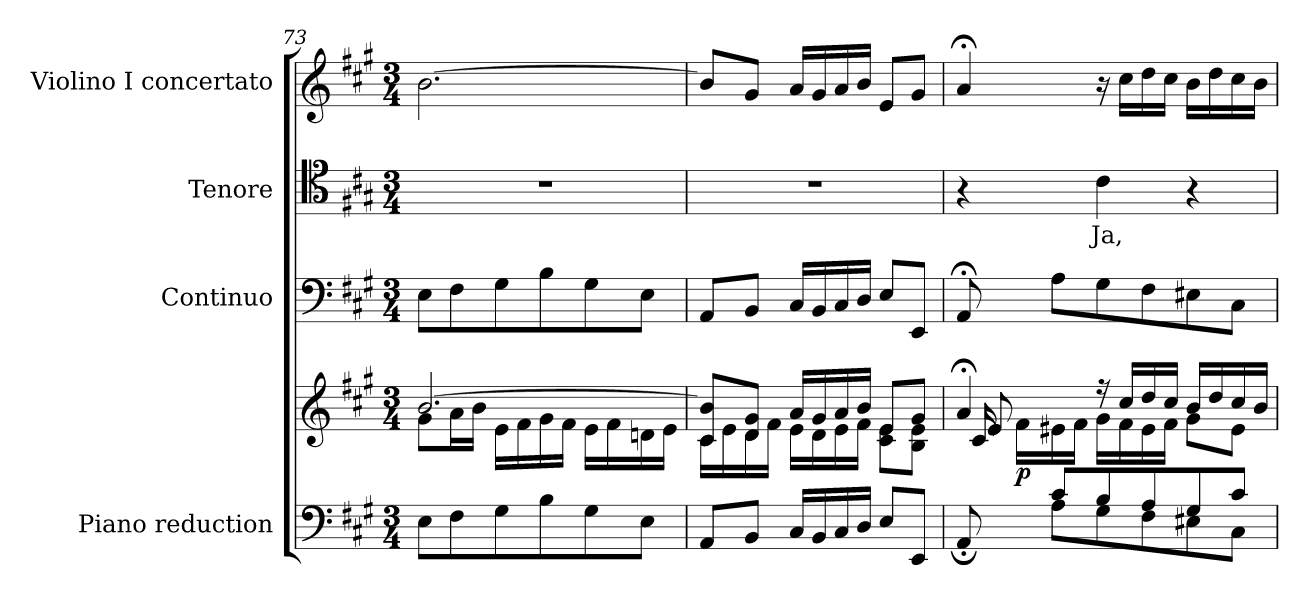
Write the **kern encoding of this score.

**kern	**kern	**dynam	**kern	**dynam	**kern	**text	**kern	**dynam
*part4	*part4	*part4	*part3	*part3	*part2	*part2	*part1	*part1
*staff5	*staff4	*staff4/5	*staff3	*staff3	*staff2	*staff2	*staff1	*staff1
*I"Piano reduction	*	*	*I"Continuo	*	*I"Tenore	*	*I"Violino I concertato	*
*I'Pno	*	*	*	*	*	*	*I'Vln	*
*clefF4	*clefG2	*	*clefF4	*	*clefC4	*	*clefG2	*
*k[f#c#g#]	*k[f#c#g#]	*	*k[f#c#g#]	*	*k[f#c#g#]	*	*k[f#c#g#]	*
*M3/4	*M3/4	*	*M3/4	*	*M3/4	*	*M3/4	*
=73	=73	=73	=73	=73	=73	=73	=73	=73
*	*^	*	*	*	*	*	*	*
8E\L	[2.b/	8g#\L	.	8E\L	.	2.r	.	[2.b\	.
8F#\	.	16a\L	.	8F#\	.	.	.	.	.
.	.	16b\JJ	.	.	.	.	.	.	.
8G#\	.	16e\LL	.	8G#\	.	.	.	.	.
.	.	16f#\	.	.	.	.	.	.	.
8B\	.	16g#\	.	8B\	.	.	.	.	.
.	.	16f#\JJ	.	.	.	.	.	.	.
8G#\	.	16e\LL	.	8G#\	.	.	.	.	.
.	.	16f#\	.	.	.	.	.	.	.
8E\J	.	16dn\	.	8E\J	.	.	.	.	.
.	.	16e\JJ	.	.	.	.	.	.	.
!!LO:LB:g=z
=74	=74	=74	=74	=74	=74	=74	=74	=74	=74
8AA/L	8c#/ 8b/]L	16c#\LL	.	8AA/L	.	2.r	.	8b/L]	.
.	.	16e\	.	.	.	.	.	.	.
8BB/J	8d/ 8g#/J	16d\	.	8BB/J	.	.	.	8g#/J	.
.	.	16f#\JJ	.	.	.	.	.	.	.
16C#/LL	16a/LL	16e\LL	.	16C#/LL	.	.	.	16a/LL	.
16BB/	16g#/	16d\	.	16BB/	.	.	.	16g#/	.
16C#/	16a/	16e\	.	16C#/	.	.	.	16a/	.
16D/JJ	16b/JJ	16f#\JJ	.	16D/JJ	.	.	.	16b/JJ	.
8E/L	8e/L	8c#\ 8e\L	.	8E/L	.	.	.	8e/L	.
8EE/J	8g#/J	8B\ 8e\J	.	8EE/J	.	.	.	8g#/J	.
=75	=75	=75	=75	=75	=75	=75	=75	=75	=75
*^	*	*^	*	*	*	*	*	*	*
8ryy	8AA;/	4a;</	16c#/	8e/	.	8AA;/	.	4r	.	4a;</	.
!	!	!	!	!	!LO:DY:b	!	!	!	!	!	!
.	.	.	16f#\LL	.	p	.	.	.	.	.	.
!	!	!	!	!	!	!	!LO:DY:b	!	!	!	!
8c#/L	8A\L	.	16e#X\	2ryy	.	8A\L	other-dynamics	.	.	.	.
.	.	.	16f#\JJ	.	.	.	.	.	.	.	.
!	!	!	!	!	!	!	!	!	!LO:LY:b	!	!
8B/	8G#\	16r	16g#\LL	.	.	8G#\	.	4c#\	Ja,	16r	.
!	!	!	!	!	!	!	!	!	!	!	!LO:DY:b
.	.	16cc#/LL	16f#\	.	.	.	.	.	.	16cc#\LL	other-dynamics
8A/	8F#\	16dd/	16e#\	.	.	8F#\	.	.	.	16dd\	.
.	.	16cc#/JJ	16f#\JJ	.	.	.	.	.	.	16cc#\JJ	.
8G#/	8E#X\	16b/LL	8g#\L	.	.	8E#X\	.	4r	.	16b\LL	.
.	.	16dd/	.	.	.	.	.	.	.	16dd\	.
8c#/J	8C#\J	16cc#/	8e#\J	8ryy	.	8C#\J	.	.	.	16cc#\	.
.	.	16b/JJ	.	.	.	.	.	.	.	16b\JJ	.
*v	*v	*	*	*	*	*	*	*	*	*	*
*	*v	*v	*v	*	*	*	*	*	*	*
=	=	=	=	=	=	=	=	=
*-	*-	*-	*-	*-	*-	*-	*-	*-
